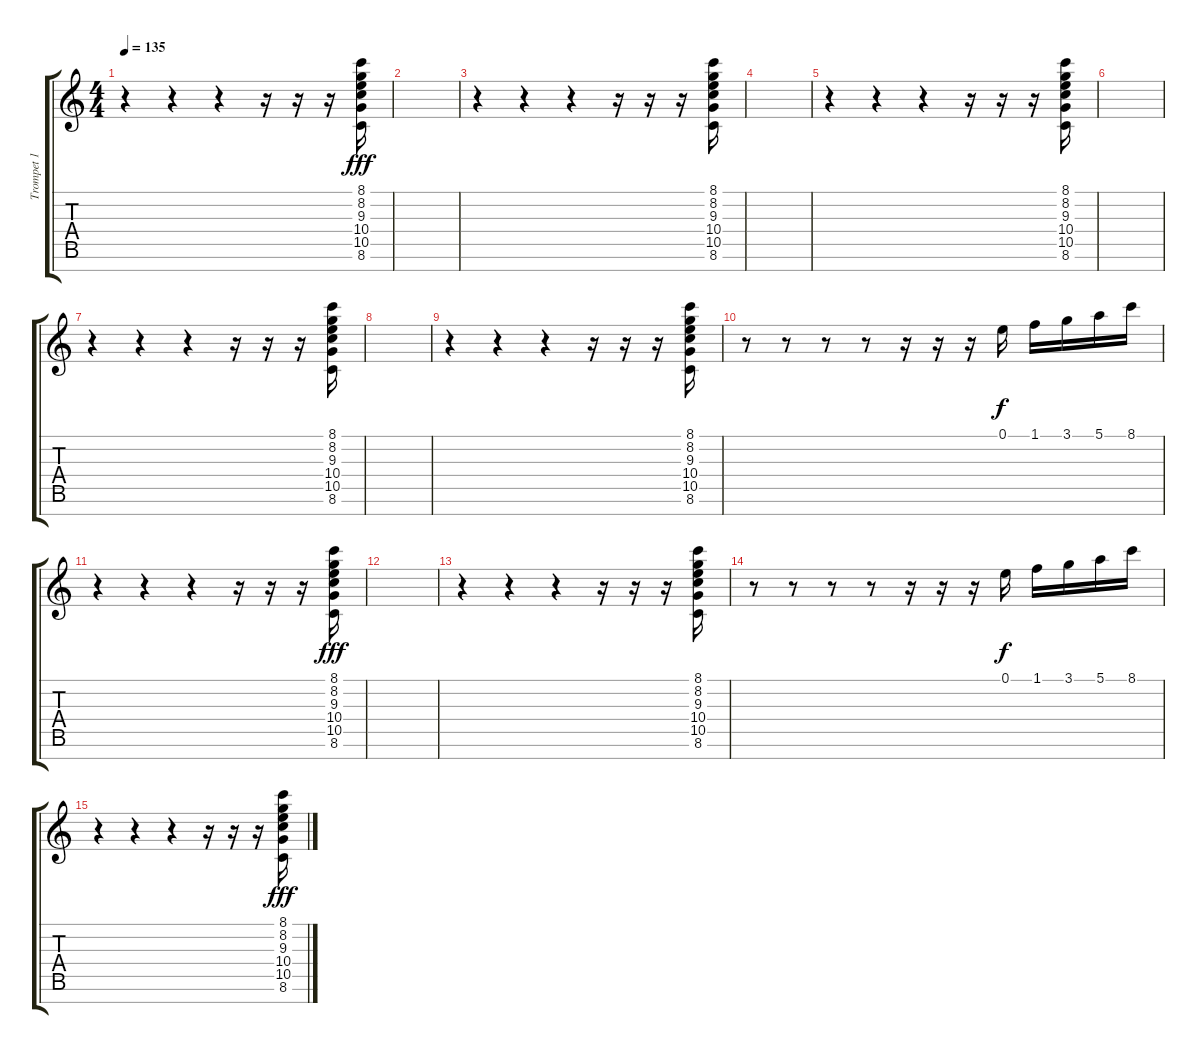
\track ("Trompet 1" "Trompet 1") {instrument tuba}
\staff {score tabs}
\tuning (E5 B4 G4 D4 A3 E3 B2) {hide}
\ts (4 4)
\tempo 135
\clef g2
\ks c
r.4{dy fff} r.4 r.4 r.16 r.16 r.16 (8.1 8.2 9.3 10.4 10.5 8.6).16 |
|
r.4 r.4 r.4 r.16 r.16 r.16 (8.1 8.2 9.3 10.4 10.5 8.6).16 |
|
r.4 r.4 r.4 r.16 r.16 r.16 (8.1 8.2 9.3 10.4 10.5 8.6).16 |
|
r.4 r.4 r.4 r.16 r.16 r.16 (8.1 8.2 9.3 10.4 10.5 8.6).16 |
|
r.4 r.4 r.4 r.16 r.16 r.16 (8.1 8.2 9.3 10.4 10.5 8.6).16 |
r.8 r.8 r.8 r.8 r.16 r.16 r.16 0.1.16{dy f} 1.1.16 3.1.16 5.1.16 8.1.16 |
r.4 r.4 r.4 r.16 r.16 r.16 (8.1 8.2 9.3 10.4 10.5 8.6).16{dy fff} |
|
r.4 r.4 r.4 r.16 r.16 r.16 (8.1 8.2 9.3 10.4 10.5 8.6).16 |
r.8 r.8 r.8 r.8 r.16 r.16 r.16 0.1.16{dy f} 1.1.16 3.1.16 5.1.16 8.1.16 |
r.4 r.4 r.4 r.16 r.16 r.16 (8.1 8.2 9.3 10.4 10.5 8.6).16{dy fff}
